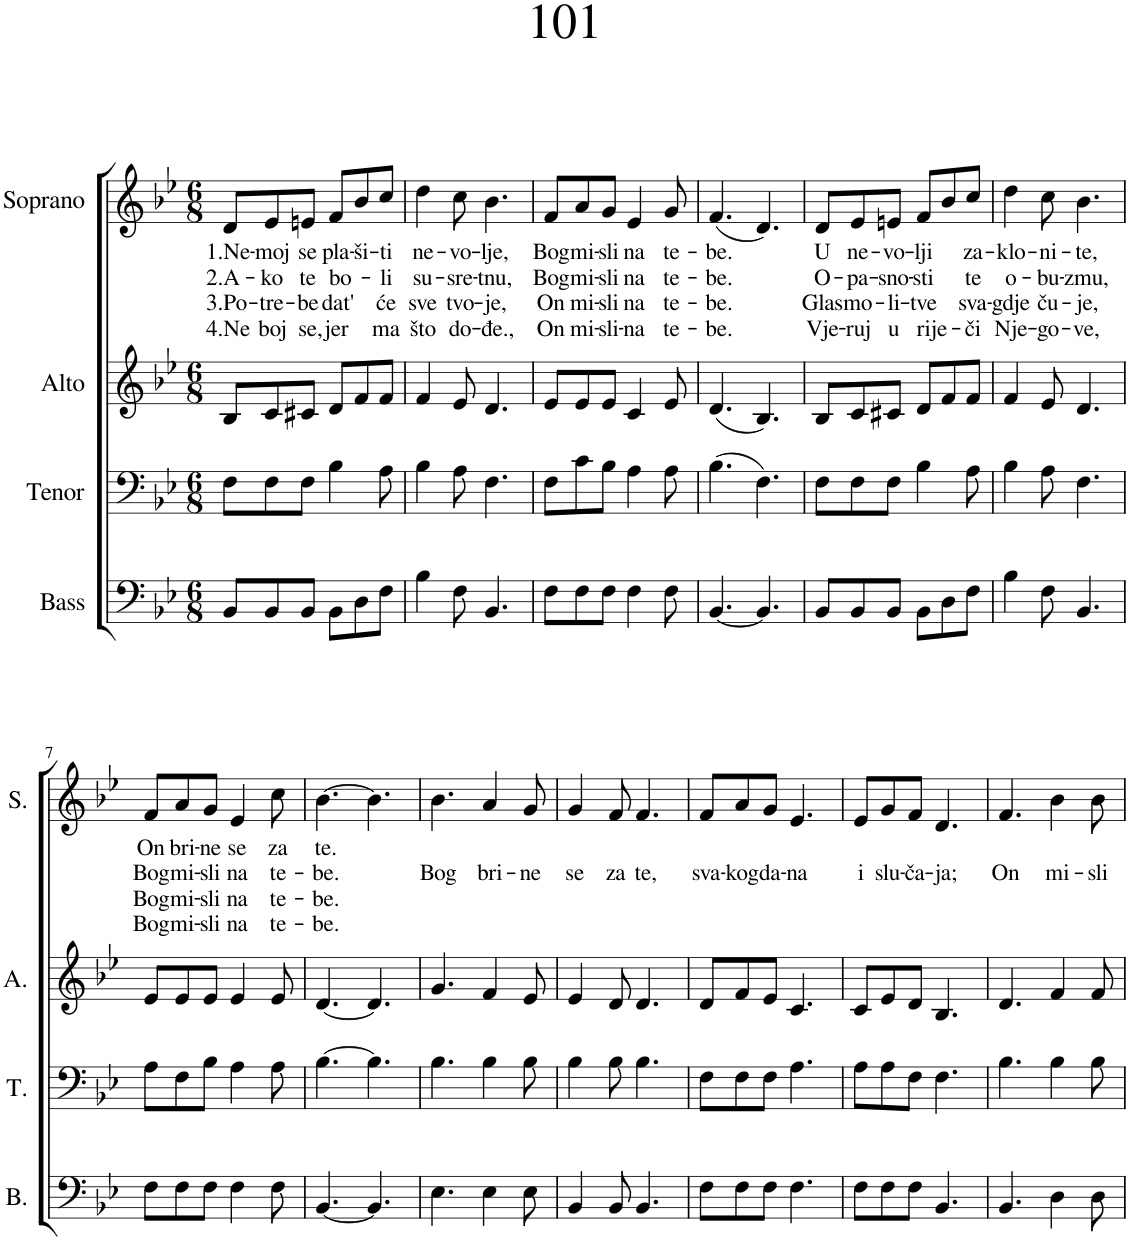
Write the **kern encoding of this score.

**kern	**kern	**kern	**kern	**text	**text	**text	**text
*part4	*part3	*part2	*part1	*part1	*part1	*part1	*part1
*staff4	*staff3	*staff2	*staff1	*staff1	*staff1	*staff1	*staff1
*I"Bass	*I"Tenor	*I"Alto	*I"Soprano	*	*	*	*
*I'B.	*I'T.	*I'A.	*I'S.	*	*	*	*
*clefF4	*clefF4	*clefG2	*clefG2	*	*	*	*
*k[b-e-]	*k[b-e-]	*k[b-e-]	*k[b-e-]	*	*	*	*
*M6/8	*M6/8	*M6/8	*M6/8	*	*	*	*
=1	=1	=1	=1	=1	=1	=1	=1
!	!	!	!	!LO:LY:b	!LO:LY:b	!LO:LY:b	!LO:LY:b
8BB-/L	8F\L	8B-/L	8d/L	1.Ne-	2.A-	3.Po-	4.Ne
!	!	!	!	!LO:LY:b	!LO:LY:b	!LO:LY:b	!LO:LY:b
8BB-/	8F\	8c/	8e-/	-moj	-ko	-tre-	boj
!	!	!	!	!LO:LY:b	!LO:LY:b	!LO:LY:b	!LO:LY:b
8BB-/J	8F\J	8c#X/J	8en/J	se	te	-be	se,
!	!	!	!	!LO:LY:b	!LO:LY:b	!LO:LY:b	!LO:LY:b
8BB-\L	4B-\	8d/L	8f/L	pla-	bo-	dat'	jer
!	!	!	!	!LO:LY:b	!	!	!
8D\	.	8f/	8b-/	-ši-	.	.	.
!	!	!	!	!LO:LY:b	!LO:LY:b	!LO:LY:b	!LO:LY:b
8F\J	8A\	8f/J	8cc/J	-ti	-li	će	ma
=2	=2	=2	=2	=2	=2	=2	=2
!	!	!	!	!LO:LY:b	!LO:LY:b	!LO:LY:b	!LO:LY:b
4B-\	4B-\	4f/	4dd\	ne-	su-	sve	što
!	!	!	!	!LO:LY:b	!LO:LY:b	!LO:LY:b	!LO:LY:b
8F\	8A\	8e-/	8cc\	-vo-	-sre-	tvo-	do-
!	!	!	!	!LO:LY:b	!LO:LY:b	!LO:LY:b	!LO:LY:b
4.BB-/	4.F\	4.d/	4.b-\	-lje,	-tnu,	-je,	-đe.,
=3	=3	=3	=3	=3	=3	=3	=3
!	!	!	!	!LO:LY:b	!LO:LY:b	!LO:LY:b	!LO:LY:b
8F\L	8F\L	8e-/L	8f/L	Bog	Bog	On	On
!	!	!	!	!LO:LY:b	!LO:LY:b	!LO:LY:b	!LO:LY:b
8F\	8c\	8e-/	8a/	mi-	mi-	mi-	mi-
!	!	!	!	!LO:LY:b	!LO:LY:b	!LO:LY:b	!LO:LY:b
8F\J	8B-\J	8e-/J	8g/J	-sli	-sli	-sli	-sli-
!	!	!	!	!LO:LY:b	!LO:LY:b	!LO:LY:b	!LO:LY:b
4F\	4A\	4c/	4e-/	na	na	na	-na
!	!	!	!	!LO:LY:b	!LO:LY:b	!LO:LY:b	!LO:LY:b
8F\	8A\	8e-/	8g/	te-	te-	te-	te-
=4	=4	=4	=4	=4	=4	=4	=4
!	!	!	!	!LO:LY:b	!LO:LY:b	!LO:LY:b	!LO:LY:b
[4.BB-/	(4.B-\	(4.d/	(4.f/	-be.	-be.	-be.	-be.
4.BB-/]	4.F\)	4.B-/)	4.d/)	.	.	.	.
=5	=5	=5	=5	=5	=5	=5	=5
!	!	!	!	!LO:LY:b	!LO:LY:b	!LO:LY:b	!LO:LY:b
8BB-/L	8F\L	8B-/L	8d/L	U	O-	Glas	Vje-
!	!	!	!	!LO:LY:b	!LO:LY:b	!LO:LY:b	!LO:LY:b
8BB-/	8F\	8c/	8e-/	ne-	-pa-	mo-	-ruj
!	!	!	!	!LO:LY:b	!LO:LY:b	!LO:LY:b	!LO:LY:b
8BB-/J	8F\J	8c#X/J	8en/J	-vo-	-sno-	-li-	u
!	!	!	!	!LO:LY:b	!LO:LY:b	!LO:LY:b	!LO:LY:b
8BB-\L	4B-\	8d/L	8f/L	-lji	-sti	-tve	rije-
8D\	.	8f/	8b-/	.	.	.	.
!	!	!	!	!LO:LY:b	!LO:LY:b	!LO:LY:b	!LO:LY:b
8F\J	8A\	8f/J	8cc/J	za-	te	sva-	-či
=6	=6	=6	=6	=6	=6	=6	=6
!	!	!	!	!LO:LY:b	!LO:LY:b	!LO:LY:b	!LO:LY:b
4B-\	4B-\	4f/	4dd\	-klo-	o-	-gdje	Nje-
!	!	!	!	!LO:LY:b	!LO:LY:b	!LO:LY:b	!LO:LY:b
8F\	8A\	8e-/	8cc\	-ni-	-bu-	ču-	-go-
!	!	!	!	!LO:LY:b	!LO:LY:b	!LO:LY:b	!LO:LY:b
4.BB-/	4.F\	4.d/	4.b-\	-te,	-zmu,	-je,	-ve,
!!LO:LB:g=z
=7	=7	=7	=7	=7	=7	=7	=7
!	!	!	!	!LO:LY:b	!LO:LY:b	!LO:LY:b	!LO:LY:b
8F\L	8A\L	8e-/L	8f/L	On	Bog	Bog	Bog
!	!	!	!	!LO:LY:b	!LO:LY:b	!LO:LY:b	!LO:LY:b
8F\	8F\	8e-/	8a/	bri-	mi-	mi-	mi-
!	!	!	!	!LO:LY:b	!LO:LY:b	!LO:LY:b	!LO:LY:b
8F\J	8B-\J	8e-/J	8g/J	-ne	-sli	-sli	-sli
!	!	!	!	!LO:LY:b	!LO:LY:b	!LO:LY:b	!LO:LY:b
4F\	4A\	4e-/	4e-/	se	na	na	na
!	!	!	!	!LO:LY:b	!LO:LY:b	!LO:LY:b	!LO:LY:b
8F\	8A\	8e-/	8cc\	za	te-	te-	te-
=8	=8	=8	=8	=8	=8	=8	=8
!	!	!	!	!LO:LY:b	!LO:LY:b	!LO:LY:b	!LO:LY:b
[4.BB-/	[4.B-\	[4.d/	[4.b-\	te.	-be.	-be.	-be.
4.BB-/]	4.B-\]	4.d/]	4.b-\]	.	.	.	.
=9	=9	=9	=9	=9	=9	=9	=9
!	!	!	!	!	!LO:LY:b	!	!
4.E-\	4.B-\	4.g/	4.b-\	.	Bog	.	.
!	!	!	!	!	!LO:LY:b	!	!
4E-\	4B-\	4f/	4a/	.	bri-	.	.
!	!	!	!	!	!LO:LY:b	!	!
8E-\	8B-\	8e-/	8g/	.	-ne	.	.
=10	=10	=10	=10	=10	=10	=10	=10
!	!	!	!	!	!LO:LY:b	!	!
4BB-/	4B-\	4e-/	4g/	.	se	.	.
!	!	!	!	!	!LO:LY:b	!	!
8BB-/	8B-\	8d/	8f/	.	za	.	.
!	!	!	!	!	!LO:LY:b	!	!
4.BB-/	4.B-\	4.d/	4.f/	.	te,	.	.
=11	=11	=11	=11	=11	=11	=11	=11
!	!	!	!	!	!LO:LY:b	!	!
8F\L	8F\L	8d/L	8f/L	.	sva-	.	.
!	!	!	!	!	!LO:LY:b	!	!
8F\	8F\	8f/	8a/	.	-kog	.	.
!	!	!	!	!	!LO:LY:b	!	!
8F\J	8F\J	8e-/J	8g/J	.	da-	.	.
!	!	!	!	!	!LO:LY:b	!	!
4.F\	4.A\	4.c/	4.e-/	.	-na	.	.
=12	=12	=12	=12	=12	=12	=12	=12
!	!	!	!	!	!LO:LY:b	!	!
8F\L	8A\L	8c/L	8e-/L	.	i	.	.
!	!	!	!	!	!LO:LY:b	!	!
8F\	8A\	8e-/	8g/	.	slu-	.	.
!	!	!	!	!	!LO:LY:b	!	!
8F\J	8F\J	8d/J	8f/J	.	-ča-	.	.
!	!	!	!	!	!LO:LY:b	!	!
4.BB-/	4.F\	4.B-/	4.d/	.	-ja;	.	.
=13	=13	=13	=13	=13	=13	=13	=13
!	!	!	!	!	!LO:LY:b	!	!
4.BB-/	4.B-\	4.d/	4.f/	.	On	.	.
!	!	!	!	!	!LO:LY:b	!	!
4D\	4B-\	4f/	4b-\	.	mi-	.	.
!	!	!	!	!	!LO:LY:b	!	!
8D\	8B-\	8f/	8b-\	.	-sli	.	.
=	=	=	=	=	=	=	=
*-	*-	*-	*-	*-	*-	*-	*-
